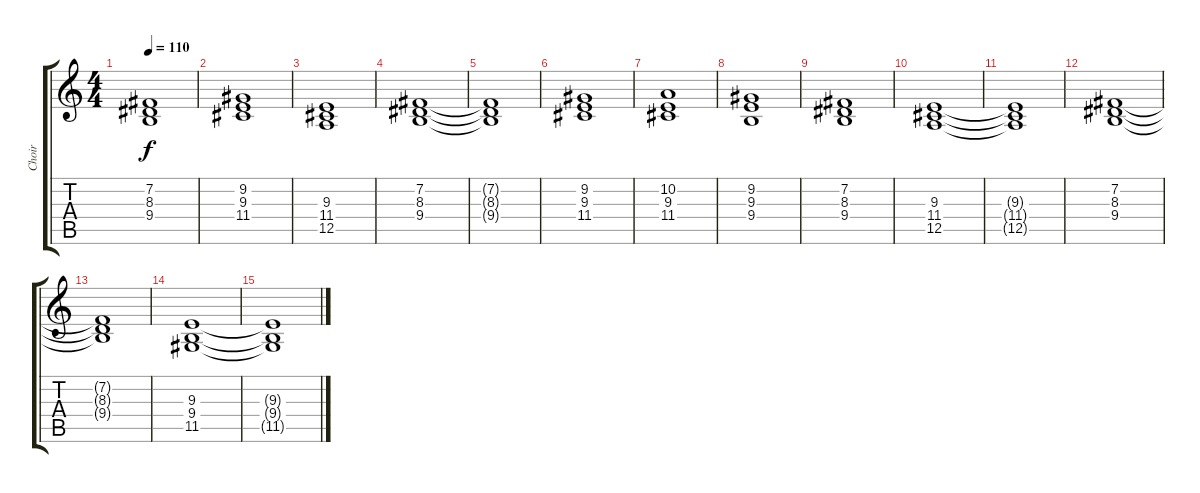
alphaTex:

\track ("Choir" "Choir") {instrument synthstrings2}
\staff {score tabs}
\tuning (E4 B3 G3 D3 A2 E2) {hide}
\ts (4 4)
\tempo 110
\clef g2
\ks c
(7.2 8.3 9.4).1{dy f} |
(9.2 9.3 11.4).1 |
(9.3 11.4 12.5).1 |
(7.2 8.3 9.4).1 |
(7.2{t} 8.3{t} 9.4{t}).1 |
(9.2 9.3 11.4).1 |
(10.2 9.3 11.4).1 |
(9.2 9.3 9.4).1 |
(7.2 8.3 9.4).1 |
(9.3 11.4 12.5).1 |
(9.3{t} 11.4{t} 12.5{t}).1 |
(7.2 8.3 9.4).1 |
(7.2{t} 8.3{t} 9.4{t}).1 |
(9.3 9.4 11.5).1{volume 0} |
(9.3{t} 9.4{t} 11.5{t}).1
